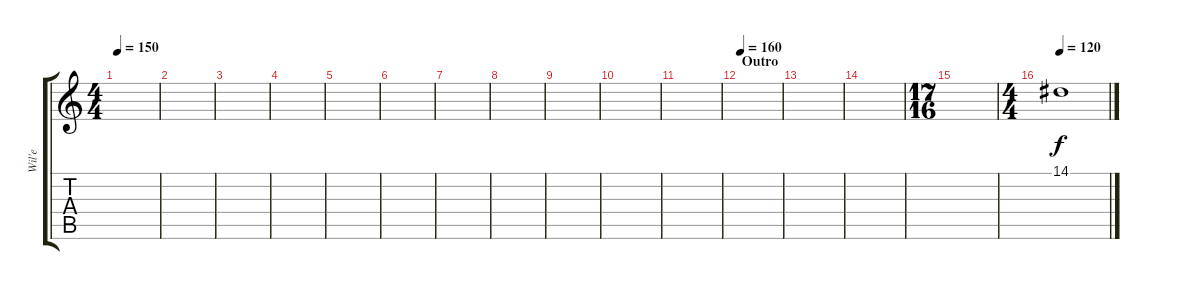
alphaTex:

\track ("Wil'e" "Wil'e") {instrument stringensemble1}
\staff {score tabs}
\tuning (Db4 Ab3 E3 B2 Gb2 B1) {hide}
\ts (4 4)
\tempo 150
\clef g2
\ks c
|
|
|
|
|
|
|
|
|
|
|
\section ("" "Outro")
\tempo 160
|
|
|
\ts (17 16)
|
\ts (4 4)
\tempo 120
14.1.1
